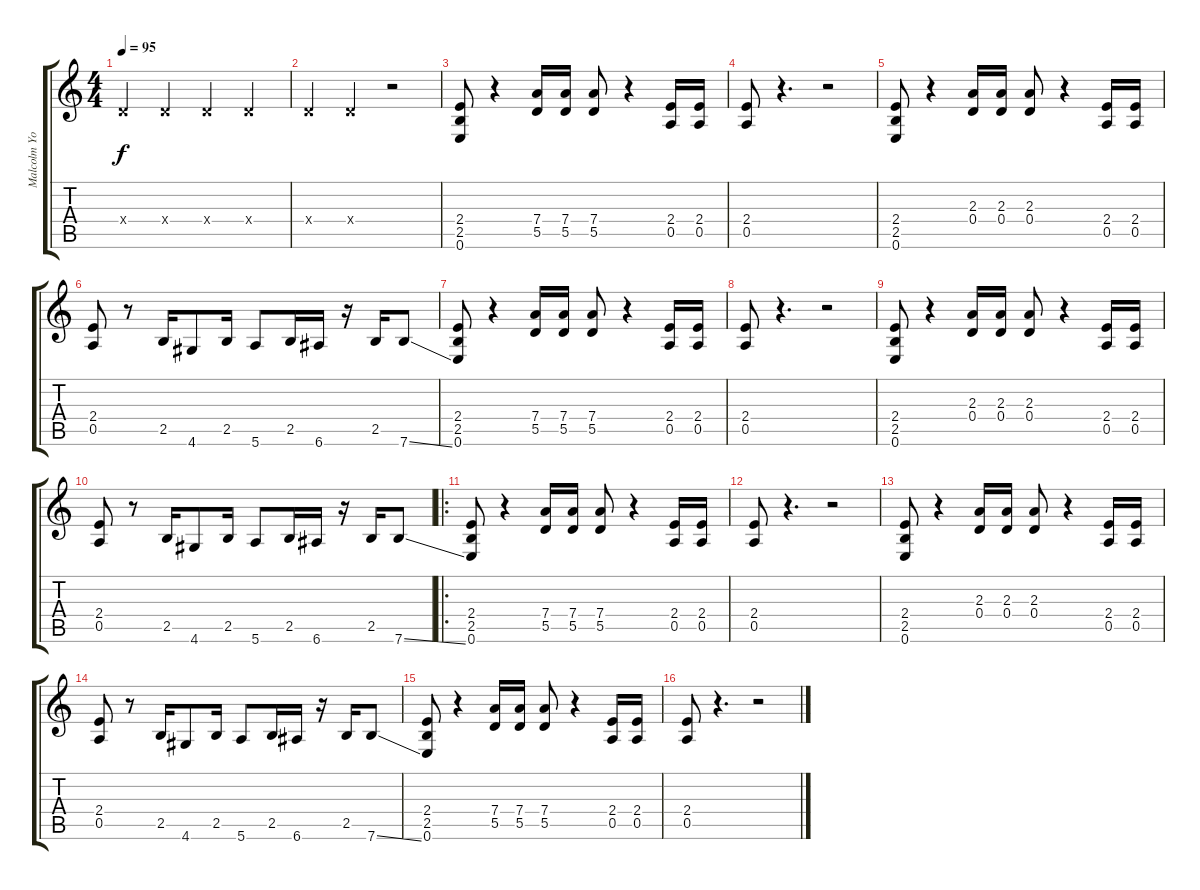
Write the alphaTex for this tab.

\track ("Malcolm Young" "Malcolm Yo") {instrument overdrivenguitar}
\staff {score tabs}
\tuning (E4 B3 G3 D3 A2 E2) {hide}
\ts (4 4)
\tempo 95
\clef g2
\ks c
0.4{x}.4{dy f instrument overdrivenguitar} 0.4{x}.4 0.4{x}.4 0.4{x}.4 |
0.4{x}.4 0.4{x}.4 r.2 |
(2.4 2.5 0.6).8 r.4 (7.4 5.5).16 (7.4 5.5).16 (7.4 5.5).8 r.4 (2.4 0.5).16 (2.4 0.5).16 |
(2.4 0.5).8 r.4{d} r.2 |
(2.4 2.5 0.6).8 r.4 (2.3 0.4).16 (2.3 0.4).16 (2.3 0.4).8 r.4 (2.4 0.5).16 (2.4 0.5).16 |
(2.4 0.5).8 r.8 2.5.16 4.6.8 2.5.16 5.6.8 2.5.16 6.6.16 r.16 2.5.16 7.6{ss}.8 |
(2.4 2.5 0.6).8 r.4 (7.4 5.5).16 (7.4 5.5).16 (7.4 5.5).8 r.4 (2.4 0.5).16 (2.4 0.5).16 |
(2.4 0.5).8 r.4{d} r.2 |
(2.4 2.5 0.6).8 r.4 (2.3 0.4).16 (2.3 0.4).16 (2.3 0.4).8 r.4 (2.4 0.5).16 (2.4 0.5).16 |
(2.4 0.5).8 r.8 2.5.16 4.6.8 2.5.16 5.6.8 2.5.16 6.6.16 r.16 2.5.16 7.6{ss}.8 |
\ro
(2.4 2.5 0.6).8 r.4 (7.4 5.5).16 (7.4 5.5).16 (7.4 5.5).8 r.4 (2.4 0.5).16 (2.4 0.5).16 |
(2.4 0.5).8 r.4{d} r.2 |
(2.4 2.5 0.6).8 r.4 (2.3 0.4).16 (2.3 0.4).16 (2.3 0.4).8 r.4 (2.4 0.5).16 (2.4 0.5).16 |
(2.4 0.5).8 r.8 2.5.16 4.6.8 2.5.16 5.6.8 2.5.16 6.6.16 r.16 2.5.16 7.6{ss}.8 |
(2.4 2.5 0.6).8 r.4 (7.4 5.5).16 (7.4 5.5).16 (7.4 5.5).8 r.4 (2.4 0.5).16 (2.4 0.5).16 |
(2.4 0.5).8 r.4{d} r.2
